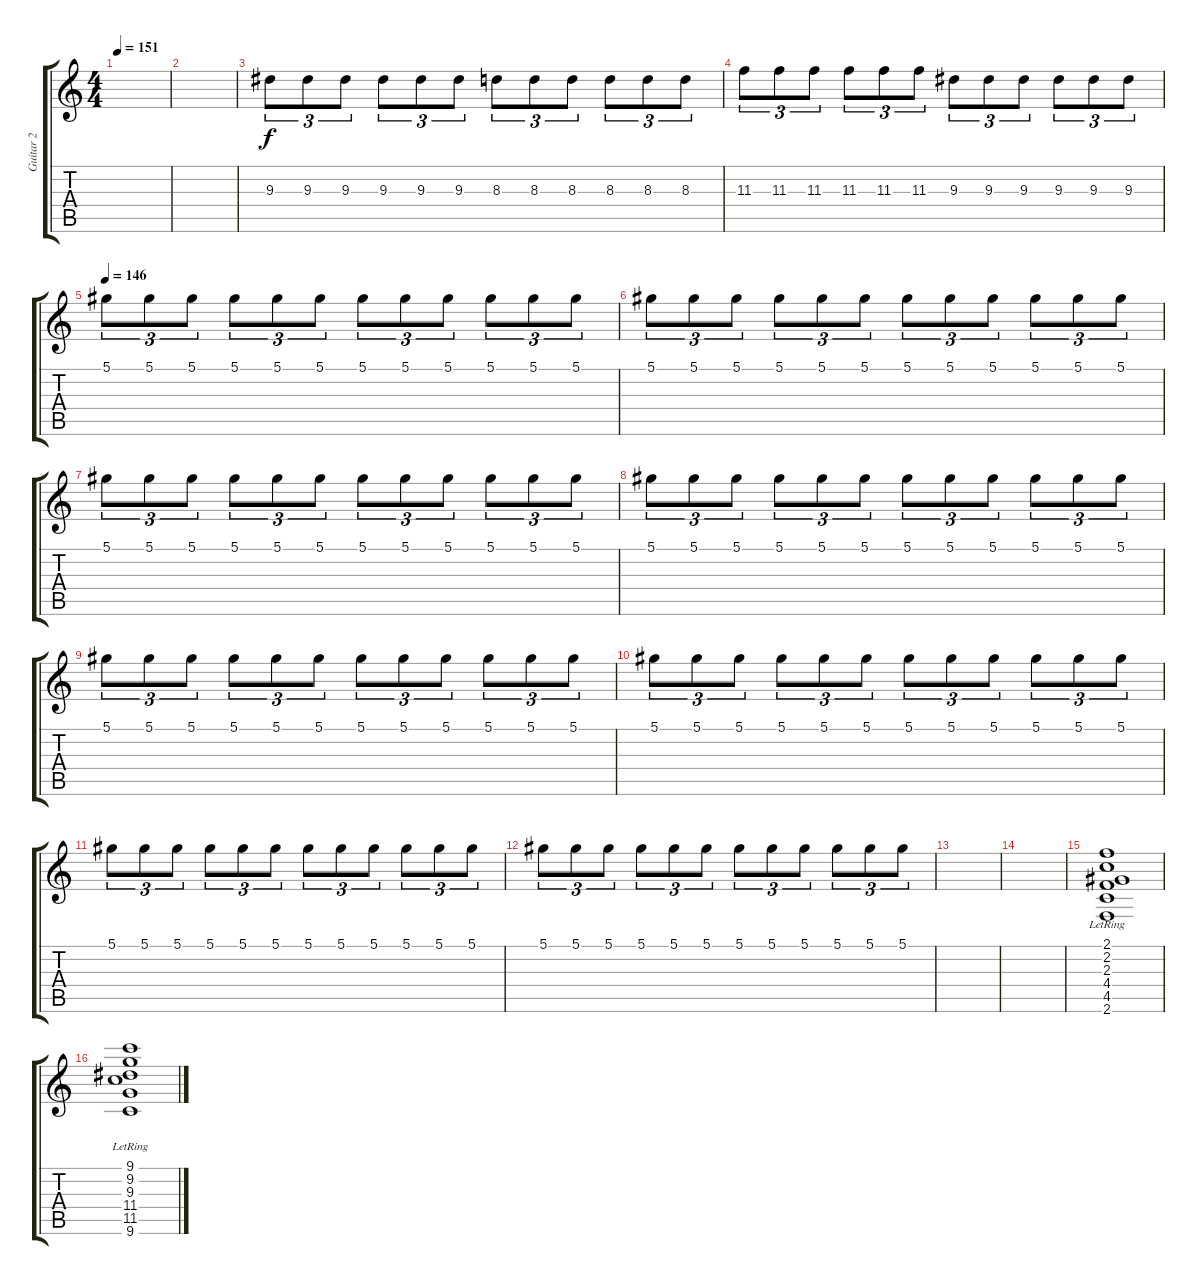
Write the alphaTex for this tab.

\track ("Guitar 2" "Guitar 2") {instrument overdrivenguitar}
\staff {score tabs}
\tuning (Eb4 Bb3 Gb3 Db3 Ab2 Eb2) {hide}
\ts (4 4)
\tempo 151
\clef g2
\ks c
|
|
9.3.8{tu (3 2)} 9.3.8{tu (3 2)} 9.3.8{tu (3 2)} 9.3.8{tu (3 2)} 9.3.8{tu (3 2)} 9.3.8{tu (3 2)} 8.3.8{tu (3 2)} 8.3.8{tu (3 2)} 8.3.8{tu (3 2)} 8.3.8{tu (3 2)} 8.3.8{tu (3 2)} 8.3.8{tu (3 2)} |
11.3.8{tu (3 2)} 11.3.8{tu (3 2)} 11.3.8{tu (3 2)} 11.3.8{tu (3 2)} 11.3.8{tu (3 2)} 11.3.8{tu (3 2)} 9.3.8{tu (3 2)} 9.3.8{tu (3 2)} 9.3.8{tu (3 2)} 9.3.8{tu (3 2)} 9.3.8{tu (3 2)} 9.3.8{tu (3 2)} |
\tempo 146
5.1.8{tu (3 2)} 5.1.8{tu (3 2)} 5.1.8{tu (3 2)} 5.1.8{tu (3 2)} 5.1.8{tu (3 2)} 5.1.8{tu (3 2)} 5.1.8{tu (3 2)} 5.1.8{tu (3 2)} 5.1.8{tu (3 2)} 5.1.8{tu (3 2)} 5.1.8{tu (3 2)} 5.1.8{tu (3 2)} |
5.1.8{tu (3 2)} 5.1.8{tu (3 2)} 5.1.8{tu (3 2)} 5.1.8{tu (3 2)} 5.1.8{tu (3 2)} 5.1.8{tu (3 2)} 5.1.8{tu (3 2)} 5.1.8{tu (3 2)} 5.1.8{tu (3 2)} 5.1.8{tu (3 2)} 5.1.8{tu (3 2)} 5.1.8{tu (3 2)} |
5.1.8{tu (3 2)} 5.1.8{tu (3 2)} 5.1.8{tu (3 2)} 5.1.8{tu (3 2)} 5.1.8{tu (3 2)} 5.1.8{tu (3 2)} 5.1.8{tu (3 2)} 5.1.8{tu (3 2)} 5.1.8{tu (3 2)} 5.1.8{tu (3 2)} 5.1.8{tu (3 2)} 5.1.8{tu (3 2)} |
5.1.8{tu (3 2)} 5.1.8{tu (3 2)} 5.1.8{tu (3 2)} 5.1.8{tu (3 2)} 5.1.8{tu (3 2)} 5.1.8{tu (3 2)} 5.1.8{tu (3 2)} 5.1.8{tu (3 2)} 5.1.8{tu (3 2)} 5.1.8{tu (3 2)} 5.1.8{tu (3 2)} 5.1.8{tu (3 2)} |
5.1.8{tu (3 2)} 5.1.8{tu (3 2)} 5.1.8{tu (3 2)} 5.1.8{tu (3 2)} 5.1.8{tu (3 2)} 5.1.8{tu (3 2)} 5.1.8{tu (3 2)} 5.1.8{tu (3 2)} 5.1.8{tu (3 2)} 5.1.8{tu (3 2)} 5.1.8{tu (3 2)} 5.1.8{tu (3 2)} |
5.1.8{tu (3 2)} 5.1.8{tu (3 2)} 5.1.8{tu (3 2)} 5.1.8{tu (3 2)} 5.1.8{tu (3 2)} 5.1.8{tu (3 2)} 5.1.8{tu (3 2)} 5.1.8{tu (3 2)} 5.1.8{tu (3 2)} 5.1.8{tu (3 2)} 5.1.8{tu (3 2)} 5.1.8{tu (3 2)} |
5.1.8{tu (3 2)} 5.1.8{tu (3 2)} 5.1.8{tu (3 2)} 5.1.8{tu (3 2)} 5.1.8{tu (3 2)} 5.1.8{tu (3 2)} 5.1.8{tu (3 2)} 5.1.8{tu (3 2)} 5.1.8{tu (3 2)} 5.1.8{tu (3 2)} 5.1.8{tu (3 2)} 5.1.8{tu (3 2)} |
5.1.8{tu (3 2)} 5.1.8{tu (3 2)} 5.1.8{tu (3 2)} 5.1.8{tu (3 2)} 5.1.8{tu (3 2)} 5.1.8{tu (3 2)} 5.1.8{tu (3 2)} 5.1.8{tu (3 2)} 5.1.8{tu (3 2)} 5.1.8{tu (3 2)} 5.1.8{tu (3 2)} 5.1.8{tu (3 2)} |
|
|
(2.1{lr} 2.2{lr} 2.3{lr} 4.4{lr} 4.5{lr} 2.6{lr}).1 |
(9.1{lr} 9.2{lr} 9.3{lr} 11.4{lr} 11.5{lr} 9.6{lr}).1
